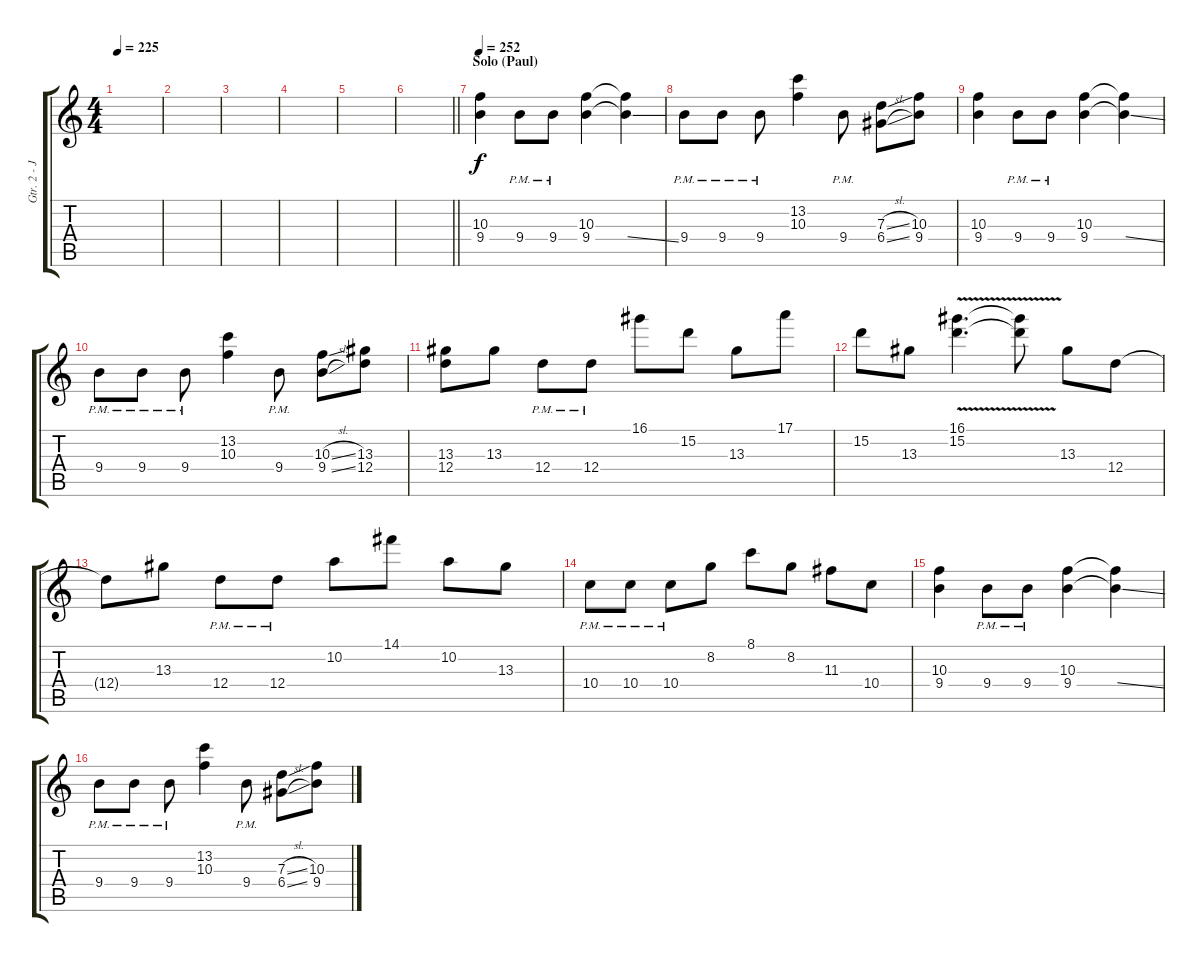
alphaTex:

\track ("Gtr. 2 - Jason" "Gtr. 2 - J") {instrument distortionguitar}
\staff {score tabs}
\tuning (E4 B3 G3 D3 A2 E2) {hide}
\ts (4 4)
\tempo 225
\clef g2
\ks c
|
|
|
|
|
\barLineRight lightlight
|
\section ("" "Solo (Paul)")
\tempo 252
(10.3 9.4).4{volume 7} 9.4{pm}.8 9.4{pm}.8 (10.3 9.4).4 (10.3{t} 9.4{ss t}).4 |
9.4{pm}.8 9.4{pm}.8 9.4{pm}.8 (13.2 10.3).4 9.4{pm}.8 (7.3{sl} 6.4{sl}).8 (10.3 9.4).8 |
(10.3 9.4).4 9.4{pm}.8 9.4{pm}.8 (10.3 9.4).4 (10.3{t} 9.4{ss t}).4 |
9.4{pm}.8 9.4{pm}.8 9.4{pm}.8 (13.2 10.3).4 9.4{pm}.8 (10.3{sl} 9.4{sl}).8 (13.3 12.4).8 |
(13.3 12.4).8 13.3.8 12.4{pm}.8 12.4{pm}.8 16.1.8 15.2.8 13.3.8 17.1.8 |
15.2.8 13.3.8 (16.1 15.2{v}).4{d} (16.1{t} 15.2{t}).8 13.3.8 12.4.8 |
12.4{t}.8 13.3.8 12.4{pm}.8 12.4{pm}.8 10.2.8 14.1.8 10.2.8 13.3.8 |
10.4{pm}.8 10.4{pm}.8 10.4{pm}.8 8.2.8 8.1.8 8.2.8 11.3.8 10.4.8 |
(10.3 9.4).4{volume 7} 9.4{pm}.8 9.4{pm}.8 (10.3 9.4).4 (10.3{t} 9.4{ss t}).4 |
9.4{pm}.8 9.4{pm}.8 9.4{pm}.8 (13.2 10.3).4 9.4{pm}.8 (7.3{sl} 6.4{sl}).8 (10.3 9.4).8
